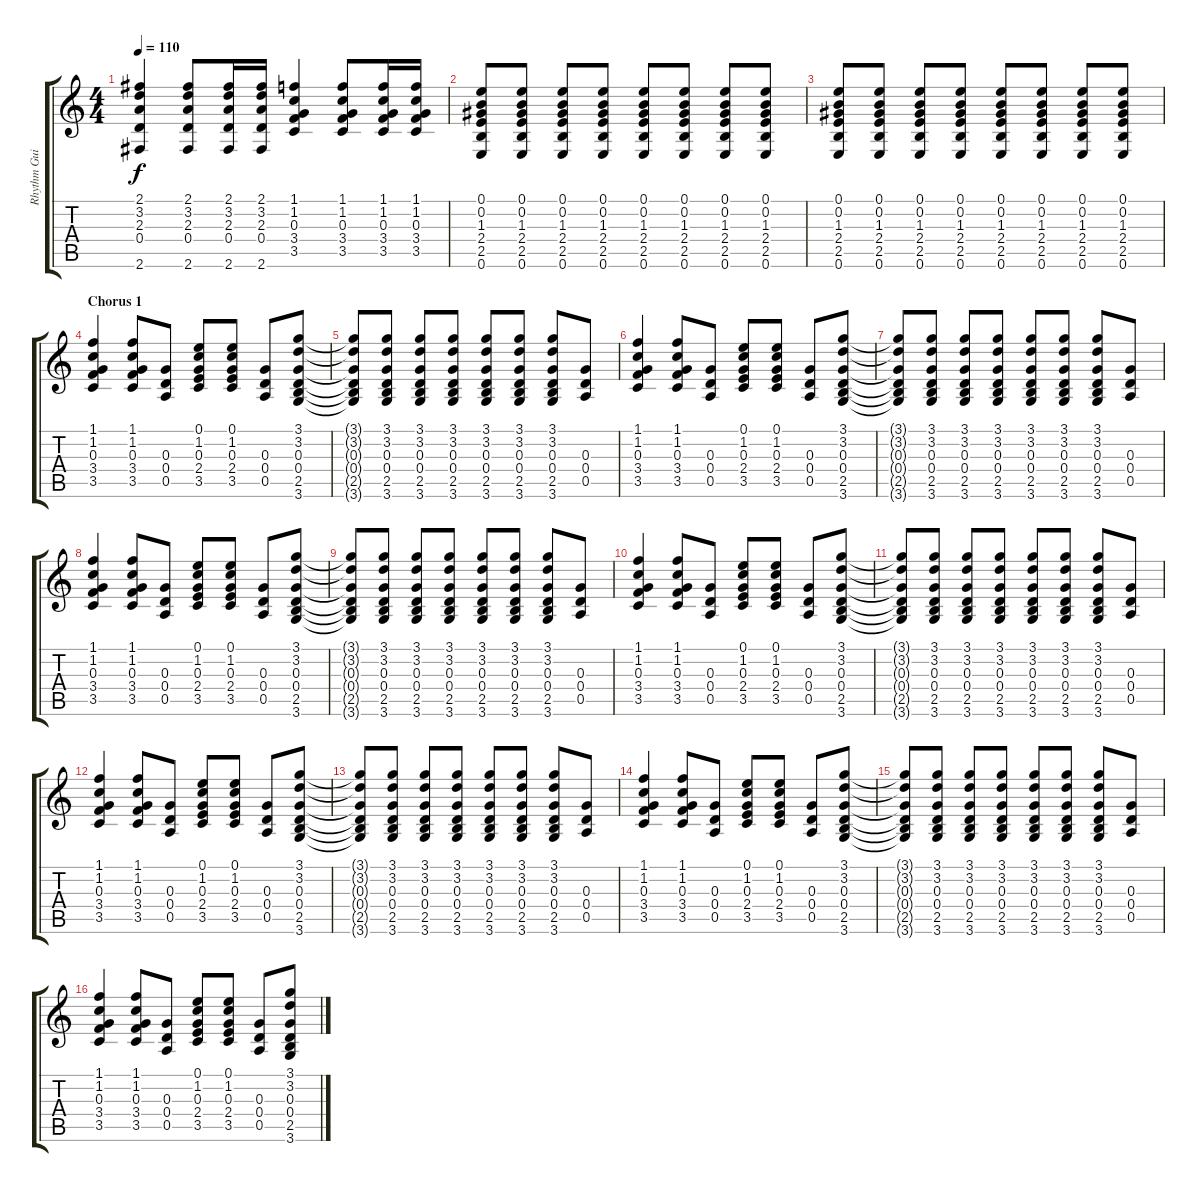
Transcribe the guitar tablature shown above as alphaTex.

\track ("Rhythm Guitar 1" "Rhythm Gui") {instrument overdrivenguitar}
\staff {score tabs}
\tuning (E4 B3 G3 D3 A2 E2) {hide}
\ts (4 4)
\tempo 110
\clef g2
\ks c
(2.1 3.2 2.3 0.4 2.6).4{dy f} (2.1 3.2 2.3 0.4 2.6).8 (2.1 3.2 2.3 0.4 2.6).16 (2.1 3.2 2.3 0.4 2.6).16 (1.1 1.2 0.3 3.4 3.5).4 (1.1 1.2 0.3 3.4 3.5).8 (1.1 1.2 0.3 3.4 3.5).16 (1.1 1.2 0.3 3.4 3.5).16 |
(0.1 0.2 1.3 2.4 2.5 0.6).8 (0.1 0.2 1.3 2.4 2.5 0.6).8 (0.1 0.2 1.3 2.4 2.5 0.6).8 (0.1 0.2 1.3 2.4 2.5 0.6).8 (0.1 0.2 1.3 2.4 2.5 0.6).8 (0.1 0.2 1.3 2.4 2.5 0.6).8 (0.1 0.2 1.3 2.4 2.5 0.6).8 (0.1 0.2 1.3 2.4 2.5 0.6).8 |
(0.1 0.2 1.3 2.4 2.5 0.6).8 (0.1 0.2 1.3 2.4 2.5 0.6).8 (0.1 0.2 1.3 2.4 2.5 0.6).8 (0.1 0.2 1.3 2.4 2.5 0.6).8 (0.1 0.2 1.3 2.4 2.5 0.6).8 (0.1 0.2 1.3 2.4 2.5 0.6).8 (0.1 0.2 1.3 2.4 2.5 0.6).8 (0.1 0.2 1.3 2.4 2.5 0.6).8 |
\section ("" "Chorus 1")
(1.1 1.2 0.3 3.4 3.5).4 (1.1 1.2 0.3 3.4 3.5).8 (0.3 0.4 0.5).8 (0.1 1.2 0.3 2.4 3.5).8 (0.1 1.2 0.3 2.4 3.5).8 (0.3 0.4 0.5).8 (3.1 3.2 0.3 0.4 2.5 3.6).8 |
(3.1{t} 3.2{t} 0.3{t} 0.4{t} 2.5{t} 3.6{t}).8 (3.1 3.2 0.3 0.4 2.5 3.6).8 (3.1 3.2 0.3 0.4 2.5 3.6).8 (3.1 3.2 0.3 0.4 2.5 3.6).8 (3.1 3.2 0.3 0.4 2.5 3.6).8 (3.1 3.2 0.3 0.4 2.5 3.6).8 (3.1 3.2 0.3 0.4 2.5 3.6).8 (0.3 0.4 0.5).8 |
(1.1 1.2 0.3 3.4 3.5).4 (1.1 1.2 0.3 3.4 3.5).8 (0.3 0.4 0.5).8 (0.1 1.2 0.3 2.4 3.5).8 (0.1 1.2 0.3 2.4 3.5).8 (0.3 0.4 0.5).8 (3.1 3.2 0.3 0.4 2.5 3.6).8 |
(3.1{t} 3.2{t} 0.3{t} 0.4{t} 2.5{t} 3.6{t}).8 (3.1 3.2 0.3 0.4 2.5 3.6).8 (3.1 3.2 0.3 0.4 2.5 3.6).8 (3.1 3.2 0.3 0.4 2.5 3.6).8 (3.1 3.2 0.3 0.4 2.5 3.6).8 (3.1 3.2 0.3 0.4 2.5 3.6).8 (3.1 3.2 0.3 0.4 2.5 3.6).8 (0.3 0.4 0.5).8 |
(1.1 1.2 0.3 3.4 3.5).4 (1.1 1.2 0.3 3.4 3.5).8 (0.3 0.4 0.5).8 (0.1 1.2 0.3 2.4 3.5).8 (0.1 1.2 0.3 2.4 3.5).8 (0.3 0.4 0.5).8 (3.1 3.2 0.3 0.4 2.5 3.6).8 |
(3.1{t} 3.2{t} 0.3{t} 0.4{t} 2.5{t} 3.6{t}).8 (3.1 3.2 0.3 0.4 2.5 3.6).8 (3.1 3.2 0.3 0.4 2.5 3.6).8 (3.1 3.2 0.3 0.4 2.5 3.6).8 (3.1 3.2 0.3 0.4 2.5 3.6).8 (3.1 3.2 0.3 0.4 2.5 3.6).8 (3.1 3.2 0.3 0.4 2.5 3.6).8 (0.3 0.4 0.5).8 |
(1.1 1.2 0.3 3.4 3.5).4 (1.1 1.2 0.3 3.4 3.5).8 (0.3 0.4 0.5).8 (0.1 1.2 0.3 2.4 3.5).8 (0.1 1.2 0.3 2.4 3.5).8 (0.3 0.4 0.5).8 (3.1 3.2 0.3 0.4 2.5 3.6).8 |
(3.1{t} 3.2{t} 0.3{t} 0.4{t} 2.5{t} 3.6{t}).8 (3.1 3.2 0.3 0.4 2.5 3.6).8 (3.1 3.2 0.3 0.4 2.5 3.6).8 (3.1 3.2 0.3 0.4 2.5 3.6).8 (3.1 3.2 0.3 0.4 2.5 3.6).8 (3.1 3.2 0.3 0.4 2.5 3.6).8 (3.1 3.2 0.3 0.4 2.5 3.6).8 (0.3 0.4 0.5).8 |
(1.1 1.2 0.3 3.4 3.5).4 (1.1 1.2 0.3 3.4 3.5).8 (0.3 0.4 0.5).8 (0.1 1.2 0.3 2.4 3.5).8 (0.1 1.2 0.3 2.4 3.5).8 (0.3 0.4 0.5).8 (3.1 3.2 0.3 0.4 2.5 3.6).8 |
(3.1{t} 3.2{t} 0.3{t} 0.4{t} 2.5{t} 3.6{t}).8 (3.1 3.2 0.3 0.4 2.5 3.6).8 (3.1 3.2 0.3 0.4 2.5 3.6).8 (3.1 3.2 0.3 0.4 2.5 3.6).8 (3.1 3.2 0.3 0.4 2.5 3.6).8 (3.1 3.2 0.3 0.4 2.5 3.6).8 (3.1 3.2 0.3 0.4 2.5 3.6).8 (0.3 0.4 0.5).8 |
(1.1 1.2 0.3 3.4 3.5).4 (1.1 1.2 0.3 3.4 3.5).8 (0.3 0.4 0.5).8 (0.1 1.2 0.3 2.4 3.5).8 (0.1 1.2 0.3 2.4 3.5).8 (0.3 0.4 0.5).8 (3.1 3.2 0.3 0.4 2.5 3.6).8 |
(3.1{t} 3.2{t} 0.3{t} 0.4{t} 2.5{t} 3.6{t}).8 (3.1 3.2 0.3 0.4 2.5 3.6).8 (3.1 3.2 0.3 0.4 2.5 3.6).8 (3.1 3.2 0.3 0.4 2.5 3.6).8 (3.1 3.2 0.3 0.4 2.5 3.6).8 (3.1 3.2 0.3 0.4 2.5 3.6).8 (3.1 3.2 0.3 0.4 2.5 3.6).8 (0.3 0.4 0.5).8 |
(1.1 1.2 0.3 3.4 3.5).4 (1.1 1.2 0.3 3.4 3.5).8 (0.3 0.4 0.5).8 (0.1 1.2 0.3 2.4 3.5).8 (0.1 1.2 0.3 2.4 3.5).8 (0.3 0.4 0.5).8 (3.1 3.2 0.3 0.4 2.5 3.6).8
